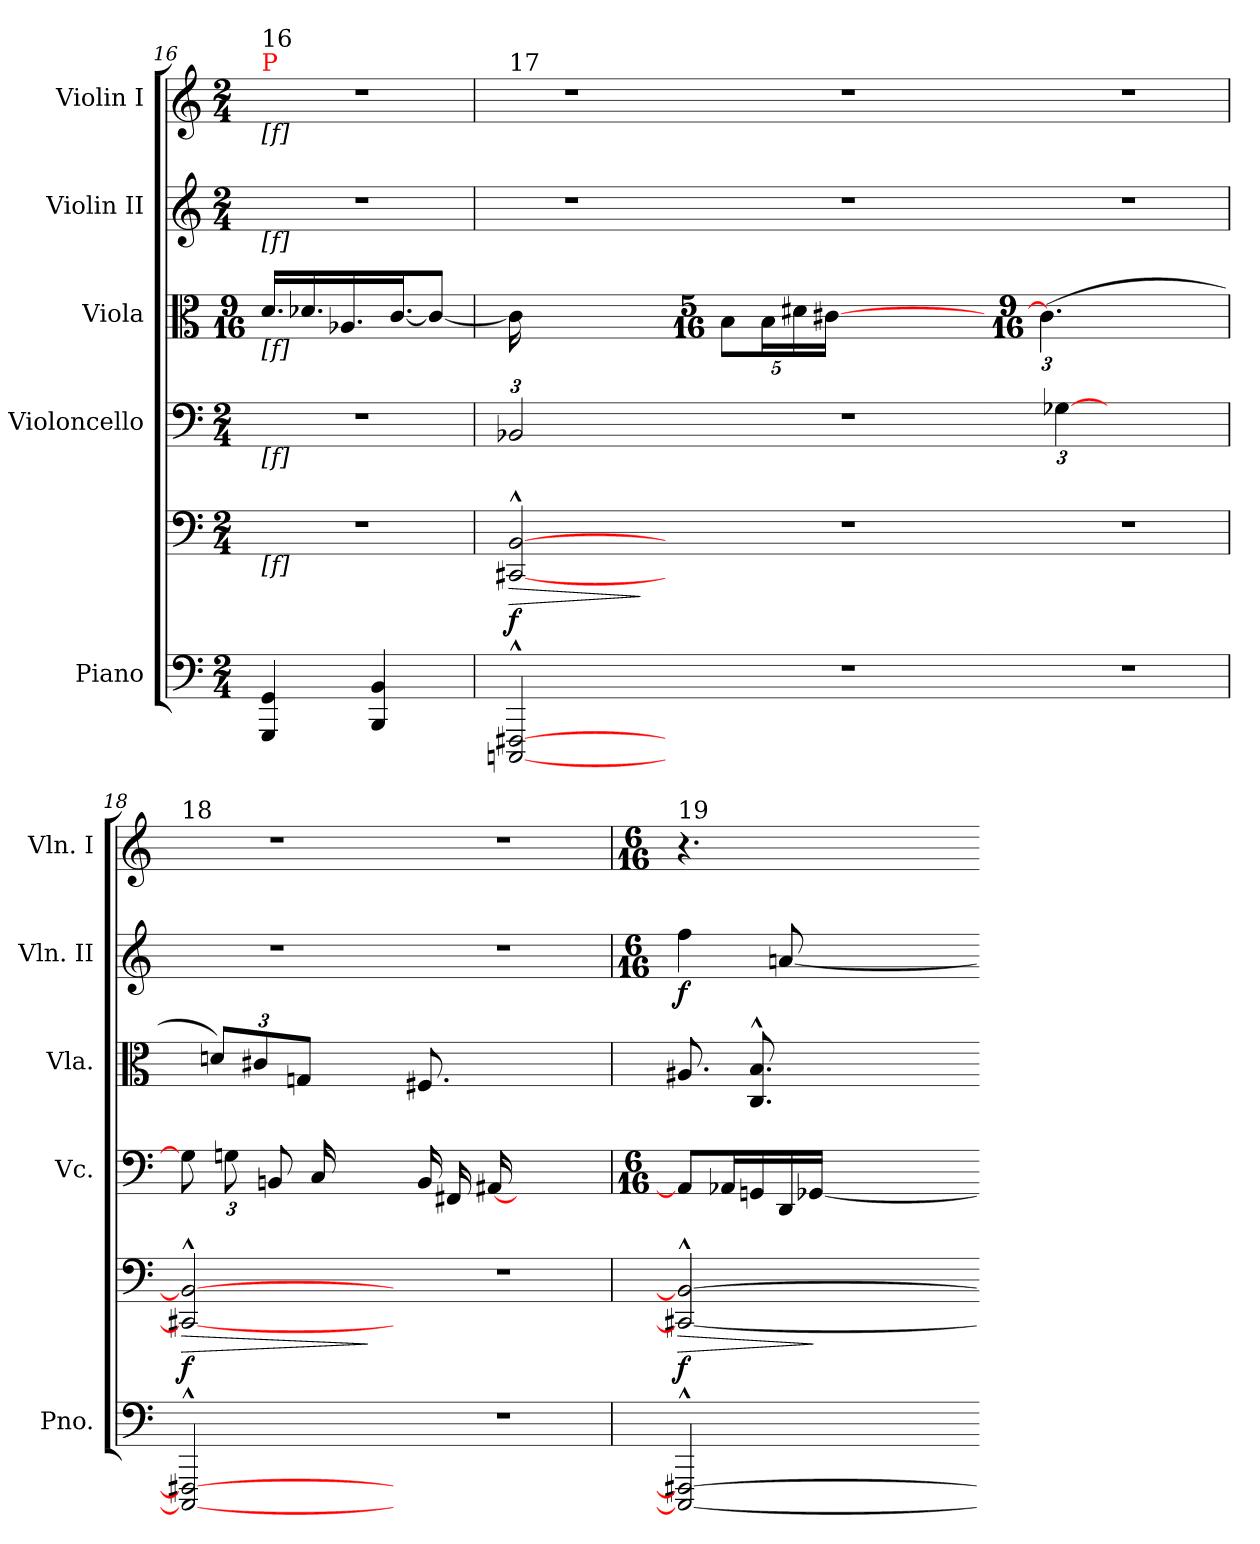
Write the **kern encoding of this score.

**kern	**kern	**dynam	**kern	**kern	**kern	**dynam	**kern
*part5	*part5	*part5	*part4	*part3	*part2	*part2	*part1
*staff6	*staff5	*staff5/6	*staff4	*staff3	*staff2	*staff2	*staff1
*I"Piano	*	*	*I"Violoncello	*I"Viola	*I"Violin II	*	*I"Violin I
*I'Pno.	*	*	*I'Vc.	*I'Vla.	*I'Vln. II	*	*I'Vln. I
*clefF4	*clefF4	*	*clefF4	*clefC3	*clefG2	*	*clefG2
*k[]	*k[]	*	*k[]	*k[]	*k[]	*	*k[]
*C:	*C:	*	*C:	*C:	*C:	*	*C:
*M2/4	*M2/4	*	*M2/4	*M9/16	*M2/4	*	*M2/4
*MM38	*MM38	*	*MM38	*MM38	*MM38	*	*MM38
=16	=16	=16	=16	=16	=16	=16	=16
!	!	!	!	!	!	!	!LO:TX:color=#FF0000:t=P
!	!	!	!	!	!	!	!LO:TX:a:t=16
!	!	!	!	!	!	!	!LO:TX:b:t=[f]
!	!	!	!	!	!LO:TX:b:t=[f]	!	!
!	!	!	!	!LO:TX:b:t=[f]	!	!	!
!	!	!	!LO:TX:b:t=[f]	!	!	!	!
!	!LO:TX:b:t=[f]	!	!	!	!	!	!
4GGG 4GG	2r	.	2r	16.dLL	2r	.	2r
.	.	.	.	16.d-X	.	.	.
.	.	.	.	16.A-X	.	.	.
4BBB 4BB	.	.	.	.	.	.	.
.	.	.	.	[16.cJ	.	.	.
.	.	.	.	8cJ_	.	.	.
=17	=17	=17	=17	=17	=17	=17	=17
!	!	!LO:HP:b	!	!	!	!	!
*	*	*	*Xbrackettup	*	*	*	*
!	!	!	!	!	!	!	!LO:TX:a:t=17
[2CCCn^^ [2FFF#X^^	[2CC#X^^ [2BB^^	> f	3BB-X	16c]	2r	.	2r
.	.	.	.	4..ryy	.	.	.
.	.	.	6ryy	.	.	.	.
.	.	]	.	.	.	.	.
=-	=-	=-	=-	=-	=-	=-	=-
*	*	*	*	*M5/16	*	*	*
*	*	*	*	*Xbrackettup	*	*	*
2r	2r	.	2r	10BL	2r	.	2r
.	.	.	.	20BL	.	.	.
.	.	.	.	20d#X	.	.	.
.	.	.	.	[20c#XJJ	.	.	.
.	.	.	.	4ryy	.	.	.
=-	=-	=-	=-	=-	=-	=-	=-
*	*	*	*	*M9/16	*	*	*
2r	2r	.	48ryy	(6.c#]	2r	.	2r
.	.	.	[6G-X	.	.	.	.
.	.	.	4ryy	.	.	.	.
.	.	.	.	4ryy	.	.	.
.	.	.	16ryy	.	.	.	.
=18	=18	=18	=18	=18	=18	=18	=18
!	!	!	!	!	!	!	!LO:TX:a:t=18
!	!	!LO:HP:b	!	!	!	!	!
2CCCn_^^ 2FFF#X_^^	2CC#X_^^ 2BB_^^	> f	12G-]	16ryy	2r	.	2r
.	.	.	.	12dnL)	.	.	.
.	.	.	12Gn	.	.	.	.
.	.	.	.	12c#X	.	.	.
.	.	.	12BBn	.	.	.	.
.	.	.	.	12GnJ	.	.	.
.	.	.	16C	.	.	.	.
.	.	.	8.ryy	8.ryy	.	.	.
.	.	]	.	.	.	.	.
=-	=-	=-	=-	=-	=-	=-	=-
2r	2r	.	16BB	8.F#X	2r	.	2r
.	.	.	16FF#X	.	.	.	.
.	.	.	[16AA#X	.	.	.	.
.	.	.	4ryy	4ryy	.	.	.
.	.	.	16ryy	16ryy	.	.	.
=19	=19	=19	=19	=19	=19	=19	=19
*	*	*	*M6/16	*	*M6/16	*	*M6/16
!	!	!	!	!	!	!	!LO:TX:a:t=19
!LO:N:vis=2	!LO:N:vis=2	!LO:HP:b	!	!	!	!	!
4.CCCn_^^ 4.FFF#X_^^	4.CC#X_^^ 4.BB_^^	> f	8AA#L]	8.A#X	4ff	f	4.r
.	.	.	16AA-XL	.	.	.	.
.	.	.	16GGn	8.C^^ 8.B^^	.	.	.
.	.	.	16DD	.	[8an	.	.
.	.	.	[16GG-XJJ	.	.	.	.
.	.	]	.	.	.	.	.
=-	=-	=-	=-	=-	=-	=-	=-
*-	*-	*-	*-	*-	*-	*-	*-
